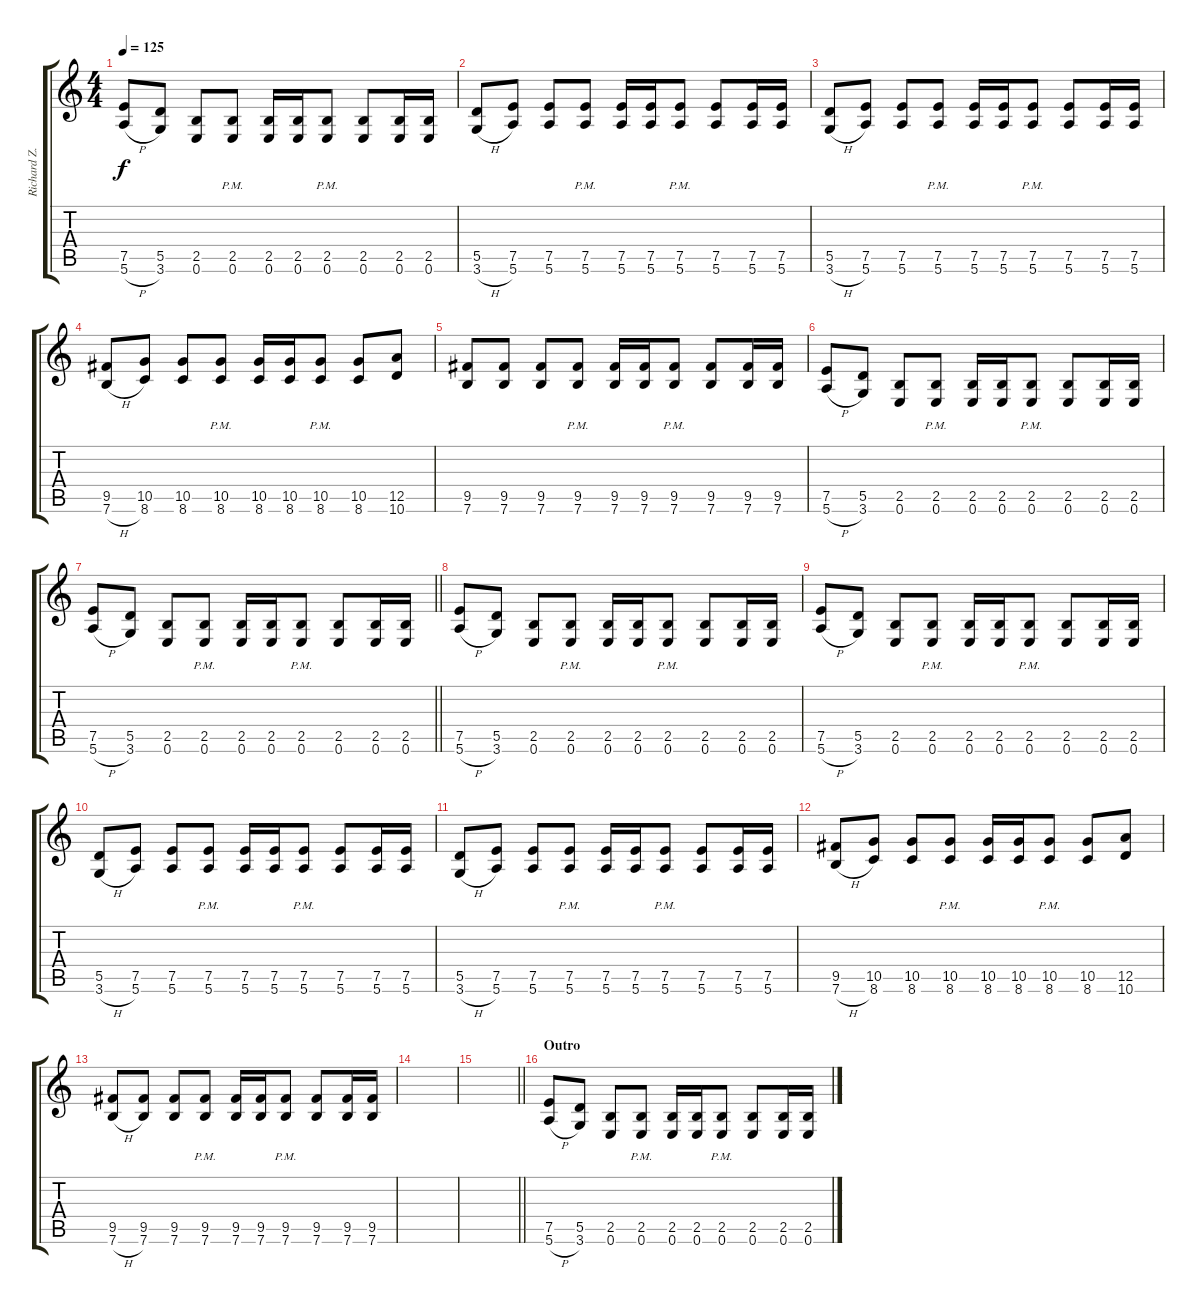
\track ("Richard Z. (Guitar)" "Richard Z.") {instrument distortionguitar}
\staff {score tabs}
\tuning (E4 B3 G3 D3 A2 E2) {hide}
\ts (4 4)
\tempo 125
\clef g2
\ks c
(7.5 5.6{h}).8{dy f} (5.5 3.6).8 (2.5 0.6).8 (2.5{pm} 0.6{pm}).8 (2.5 0.6).16 (2.5 0.6).16 (2.5{pm} 0.6{pm}).8 (2.5 0.6).8 (2.5 0.6).16 (2.5 0.6).16 |
(5.5 3.6{h}).8 (7.5 5.6).8 (7.5 5.6).8 (7.5{pm} 5.6{pm}).8 (7.5 5.6).16 (7.5 5.6).16 (7.5{pm} 5.6{pm}).8 (7.5 5.6).8 (7.5 5.6).16 (7.5 5.6).16 |
(5.5 3.6{h}).8 (7.5 5.6).8 (7.5 5.6).8 (7.5{pm} 5.6{pm}).8 (7.5 5.6).16 (7.5 5.6).16 (7.5{pm} 5.6{pm}).8 (7.5 5.6).8 (7.5 5.6).16 (7.5 5.6).16 |
(9.5 7.6{h}).8 (10.5 8.6).8 (10.5 8.6).8 (10.5{pm} 8.6{pm}).8 (10.5 8.6).16 (10.5 8.6).16 (10.5{pm} 8.6{pm}).8 (10.5 8.6).8 (12.5 10.6).8 |
(9.5 7.6).8 (9.5 7.6).8 (9.5 7.6).8 (9.5{pm} 7.6{pm}).8 (9.5 7.6).16 (9.5 7.6).16 (9.5{pm} 7.6{pm}).8 (9.5 7.6).8 (9.5 7.6).16 (9.5 7.6).16 |
(7.5 5.6{h}).8 (5.5 3.6).8 (2.5 0.6).8 (2.5{pm} 0.6{pm}).8 (2.5 0.6).16 (2.5 0.6).16 (2.5{pm} 0.6{pm}).8 (2.5 0.6).8 (2.5 0.6).16 (2.5 0.6).16 |
\barLineRight lightlight
(7.5 5.6{h}).8 (5.5 3.6).8 (2.5 0.6).8 (2.5{pm} 0.6{pm}).8 (2.5 0.6).16 (2.5 0.6).16 (2.5{pm} 0.6{pm}).8 (2.5 0.6).8 (2.5 0.6).16 (2.5 0.6).16 |
(7.5 5.6{h}).8 (5.5 3.6).8 (2.5 0.6).8 (2.5{pm} 0.6{pm}).8 (2.5 0.6).16 (2.5 0.6).16 (2.5{pm} 0.6{pm}).8 (2.5 0.6).8 (2.5 0.6).16 (2.5 0.6).16 |
(7.5 5.6{h}).8 (5.5 3.6).8 (2.5 0.6).8 (2.5{pm} 0.6{pm}).8 (2.5 0.6).16 (2.5 0.6).16 (2.5{pm} 0.6{pm}).8 (2.5 0.6).8 (2.5 0.6).16 (2.5 0.6).16 |
(5.5 3.6{h}).8 (7.5 5.6).8 (7.5 5.6).8 (7.5{pm} 5.6{pm}).8 (7.5 5.6).16 (7.5 5.6).16 (7.5{pm} 5.6{pm}).8 (7.5 5.6).8 (7.5 5.6).16 (7.5 5.6).16 |
(5.5 3.6{h}).8 (7.5 5.6).8 (7.5 5.6).8 (7.5{pm} 5.6{pm}).8 (7.5 5.6).16 (7.5 5.6).16 (7.5{pm} 5.6{pm}).8 (7.5 5.6).8 (7.5 5.6).16 (7.5 5.6).16 |
(9.5 7.6{h}).8 (10.5 8.6).8 (10.5 8.6).8 (10.5{pm} 8.6{pm}).8 (10.5 8.6).16 (10.5 8.6).16 (10.5{pm} 8.6{pm}).8 (10.5 8.6).8 (12.5 10.6).8 |
(9.5 7.6{h}).8 (9.5 7.6).8 (9.5 7.6).8 (9.5{pm} 7.6{pm}).8 (9.5 7.6).16 (9.5 7.6).16 (9.5{pm} 7.6{pm}).8 (9.5 7.6).8 (9.5 7.6).16 (9.5 7.6).16 |
|
\barLineRight lightlight
|
\section ("" "Outro")
(7.5 5.6{h}).8{volume 8 instrument distortionguitar} (5.5 3.6).8 (2.5 0.6).8 (2.5{pm} 0.6{pm}).8 (2.5 0.6).16 (2.5 0.6).16 (2.5{pm} 0.6{pm}).8 (2.5 0.6).8 (2.5 0.6).16 (2.5 0.6).16
